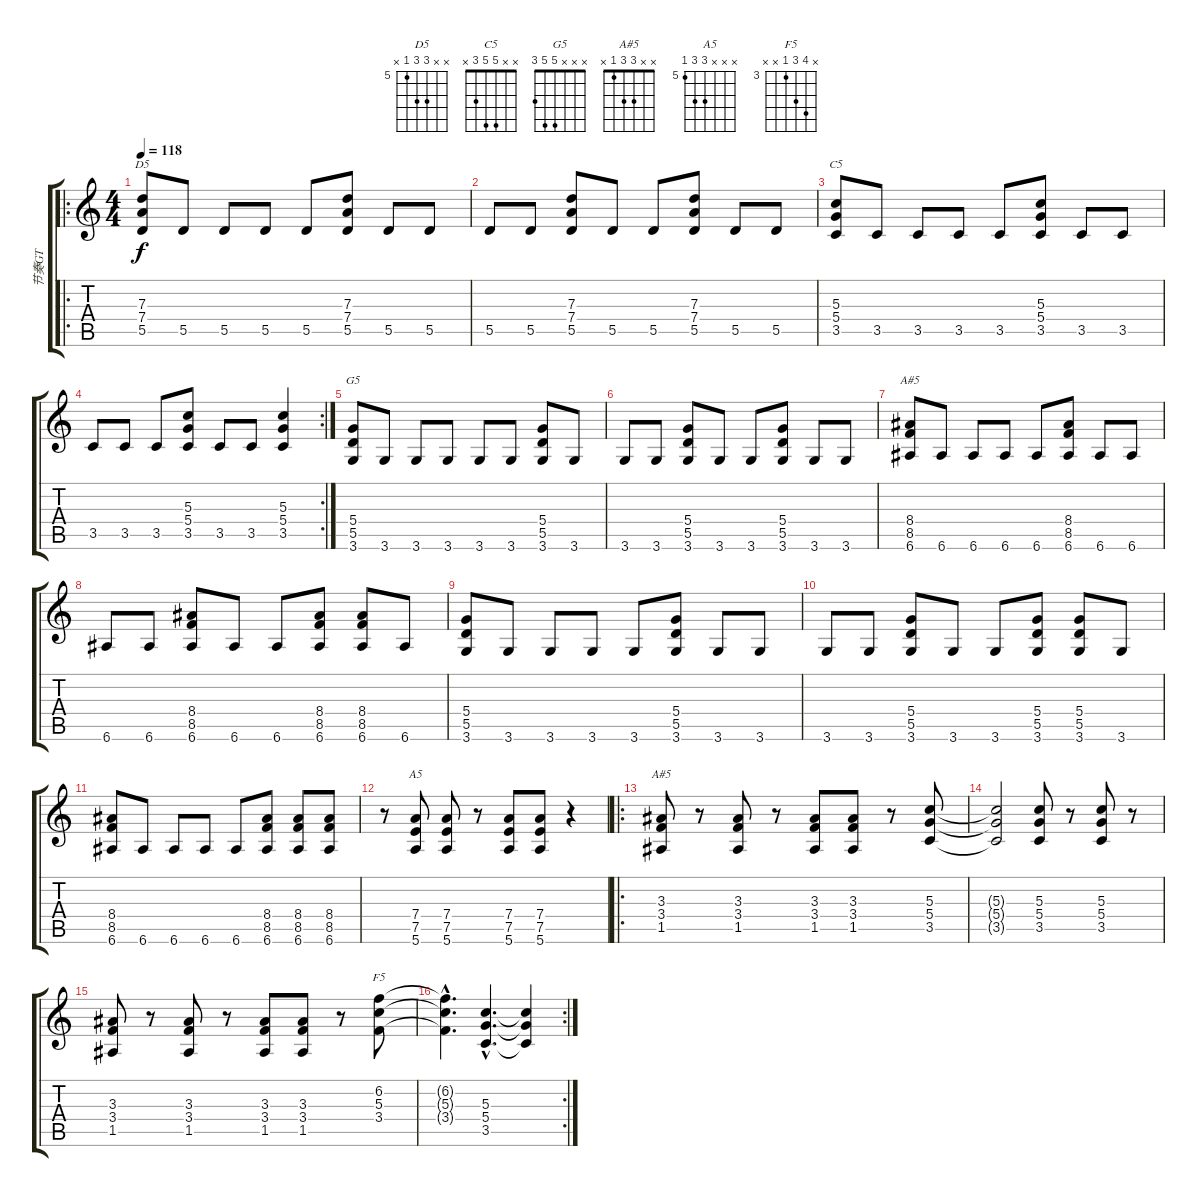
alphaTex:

\track ("节奏GT" "节奏GT") {instrument distortionguitar}
\staff {score tabs}
\tuning (E4 B3 G3 D3 A2 E2) {hide}
\chord ("D5" x x 7 7 5 x) {firstfret 5}
\chord ("C5" x x 5 5 3 x)
\chord ("G5" x x x 5 5 3)
\chord ("A#5" x x x 8 8 6) {firstfret 6}
\chord ("A5" x x x 7 7 5) {firstfret 5}
\chord ("A#5" x x 3 3 1 x)
\chord ("F5" x 6 5 3 x x) {firstfret 3}
\ro
\ts (4 4)
\tempo 118
\clef g2
\ks c
(7.3 7.4 5.5).8{ch "D5" dy f} 5.5.8 5.5.8 5.5.8 5.5.8 (7.3 7.4 5.5).8 5.5.8 5.5.8 |
5.5.8 5.5.8 (7.3 7.4 5.5).8 5.5.8 5.5.8 (7.3 7.4 5.5).8 5.5.8 5.5.8 |
(5.3 5.4 3.5).8{ch "C5"} 3.5.8 3.5.8 3.5.8 3.5.8 (5.3 5.4 3.5).8 3.5.8 3.5.8 |
\rc 2
3.5.8 3.5.8 3.5.8 (5.3 5.4 3.5).8 3.5.8 3.5.8 (5.3 5.4 3.5).4 |
(5.4 5.5 3.6).8{ch "G5"} 3.6.8 3.6.8 3.6.8 3.6.8 3.6.8 (5.4 5.5 3.6).8 3.6.8 |
3.6.8 3.6.8 (5.4 5.5 3.6).8 3.6.8 3.6.8 (5.4 5.5 3.6).8 3.6.8 3.6.8 |
(8.4 8.5 6.6).8{ch "A#5"} 6.6.8 6.6.8 6.6.8 6.6.8 (8.4 8.5 6.6).8 6.6.8 6.6.8 |
6.6.8 6.6.8 (8.4 8.5 6.6).8 6.6.8 6.6.8 (8.4 8.5 6.6).8 (8.4 8.5 6.6).8 6.6.8 |
(5.4 5.5 3.6).8 3.6.8 3.6.8 3.6.8 3.6.8 (5.4 5.5 3.6).8 3.6.8 3.6.8 |
3.6.8 3.6.8 (5.4 5.5 3.6).8 3.6.8 3.6.8 (5.4 5.5 3.6).8 (5.4 5.5 3.6).8 3.6.8 |
(8.4 8.5 6.6).8 6.6.8 6.6.8 6.6.8 6.6.8 (8.4 8.5 6.6).8 (8.4 8.5 6.6).8 (8.4 8.5 6.6).8 |
r.8 (7.4 7.5 5.6).8{ch "A5"} (7.4 7.5 5.6).8 r.8 (7.4 7.5 5.6).8 (7.4 7.5 5.6).8 r.4 |
\ro
(3.3 3.4 1.5).8{ch "A#5"} r.8 (3.3 3.4 1.5).8 r.8 (3.3 3.4 1.5).8 (3.3 3.4 1.5).8 r.8 (5.3 5.4 3.5).8 |
(5.3{t} 5.4{t} 3.5{t}).2 (5.3 5.4 3.5).8 r.8 (5.3 5.4 3.5).8 r.8 |
(3.3 3.4 1.5).8 r.8 (3.3 3.4 1.5).8 r.8 (3.3 3.4 1.5).8 (3.3 3.4 1.5).8 r.8 (6.2 5.3 3.4).8{ch "F5"} |
\rc 2
(6.2{hac t} 5.3{hac t} 3.4{hac t}).4{d} (5.3{hac} 5.4{hac} 3.5{hac}).4{d} (5.3{t} 5.4{t} 3.5{t}).4
